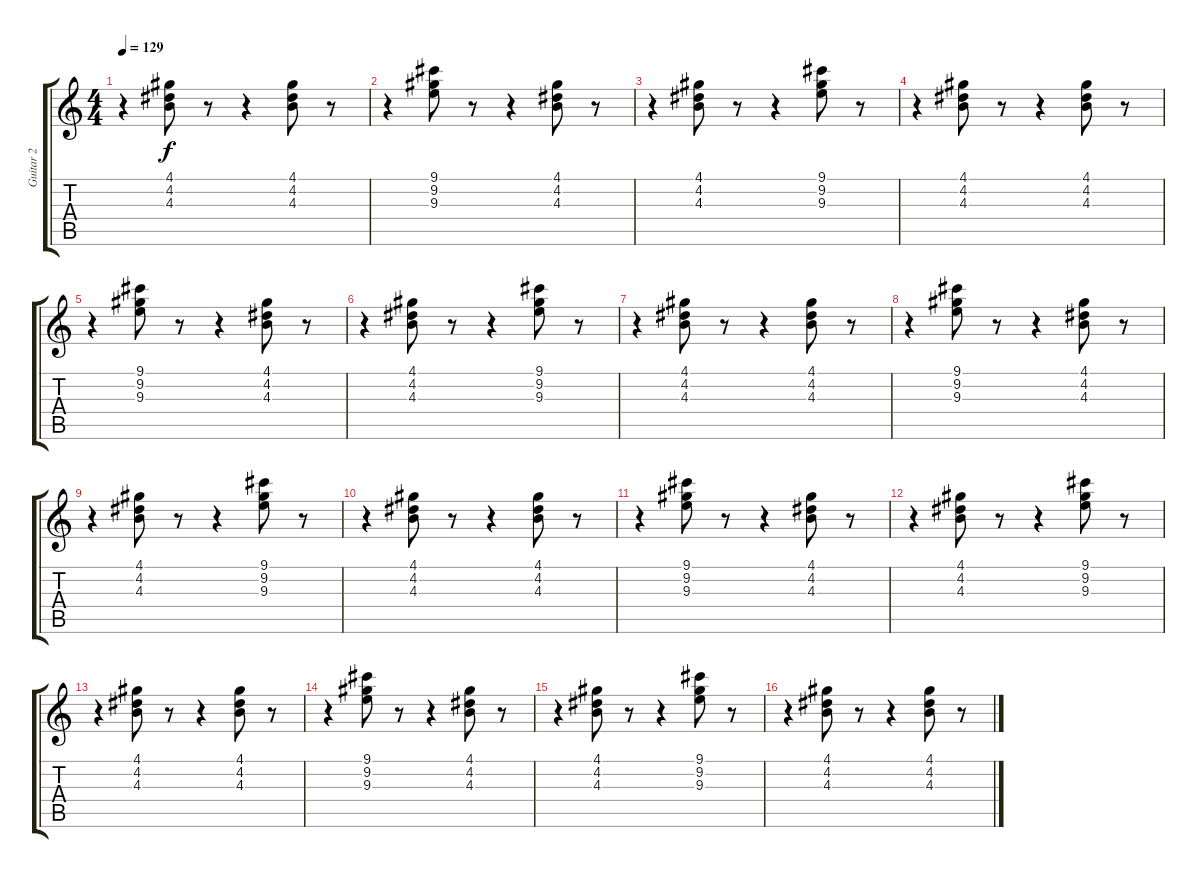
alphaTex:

\track ("Guitar 2" "Guitar 2") {instrument electricguitarjazz}
\staff {score tabs}
\tuning (E4 B3 G3 D3 A2 E2) {hide}
\ts (4 4)
\tempo 129
\clef g2
\ks c
r.4{dy f} (4.1 4.2 4.3).8 r.8 r.4 (4.1 4.2 4.3).8 r.8 |
r.4 (9.1 9.2 9.3).8 r.8 r.4 (4.1 4.2 4.3).8 r.8 |
r.4 (4.1 4.2 4.3).8 r.8 r.4 (9.1 9.2 9.3).8 r.8 |
r.4 (4.1 4.2 4.3).8 r.8 r.4 (4.1 4.2 4.3).8 r.8 |
r.4 (9.1 9.2 9.3).8 r.8 r.4 (4.1 4.2 4.3).8 r.8 |
r.4{volume 10 instrument electricguitarjazz} (4.1 4.2 4.3).8 r.8 r.4 (9.1 9.2 9.3).8 r.8 |
r.4 (4.1 4.2 4.3).8 r.8 r.4 (4.1 4.2 4.3).8 r.8 |
r.4 (9.1 9.2 9.3).8 r.8 r.4 (4.1 4.2 4.3).8 r.8 |
r.4 (4.1 4.2 4.3).8 r.8 r.4 (9.1 9.2 9.3).8 r.8 |
r.4 (4.1 4.2 4.3).8 r.8 r.4 (4.1 4.2 4.3).8 r.8 |
r.4 (9.1 9.2 9.3).8 r.8 r.4 (4.1 4.2 4.3).8 r.8 |
r.4{volume 10 instrument electricguitarjazz} (4.1 4.2 4.3).8 r.8 r.4 (9.1 9.2 9.3).8 r.8 |
r.4 (4.1 4.2 4.3).8 r.8 r.4 (4.1 4.2 4.3).8 r.8 |
r.4 (9.1 9.2 9.3).8 r.8 r.4 (4.1 4.2 4.3).8 r.8 |
r.4 (4.1 4.2 4.3).8 r.8 r.4 (9.1 9.2 9.3).8 r.8 |
r.4 (4.1 4.2 4.3).8 r.8 r.4 (4.1 4.2 4.3).8 r.8
